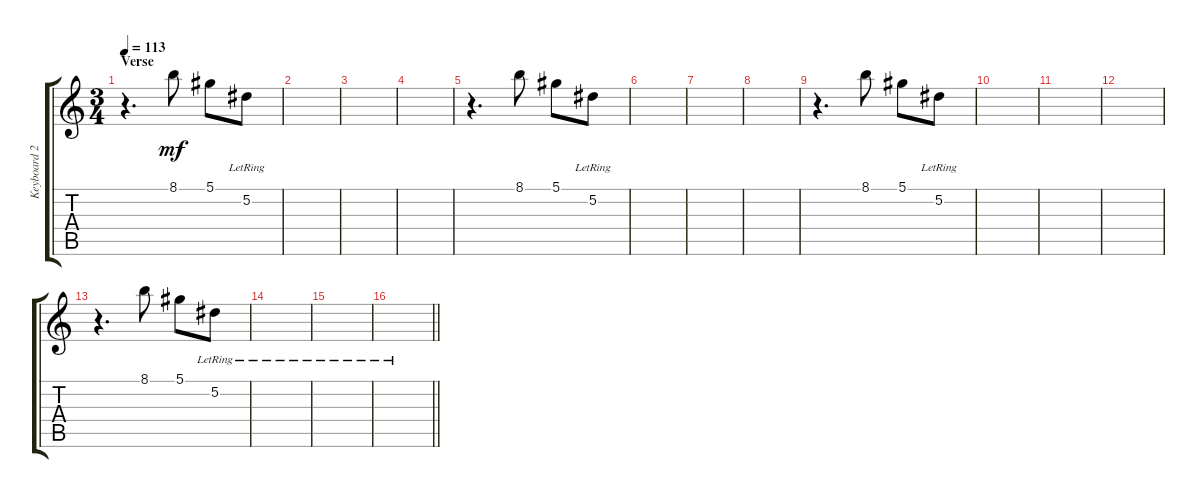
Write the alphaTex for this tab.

\track ("Keyboard 2" "Keyboard 2") {instrument electricguitarclean}
\staff {score tabs}
\tuning (Eb4 Bb3 Gb3 Db3 Ab2 Db2) {hide}
\ts (3 4)
\section ("" "Verse")
\tempo 113
\clef g2
\ks c
r.4{d dy mf} 8.1.8 5.1.8 5.2{lr}.8 |
|
|
|
r.4{d} 8.1.8 5.1.8 5.2{lr}.8 |
|
|
|
r.4{d} 8.1.8 5.1.8 5.2{lr}.8 |
|
|
|
r.4{d} 8.1.8 5.1.8 5.2{lr}.8 |
|
|
\barLineRight lightlight
